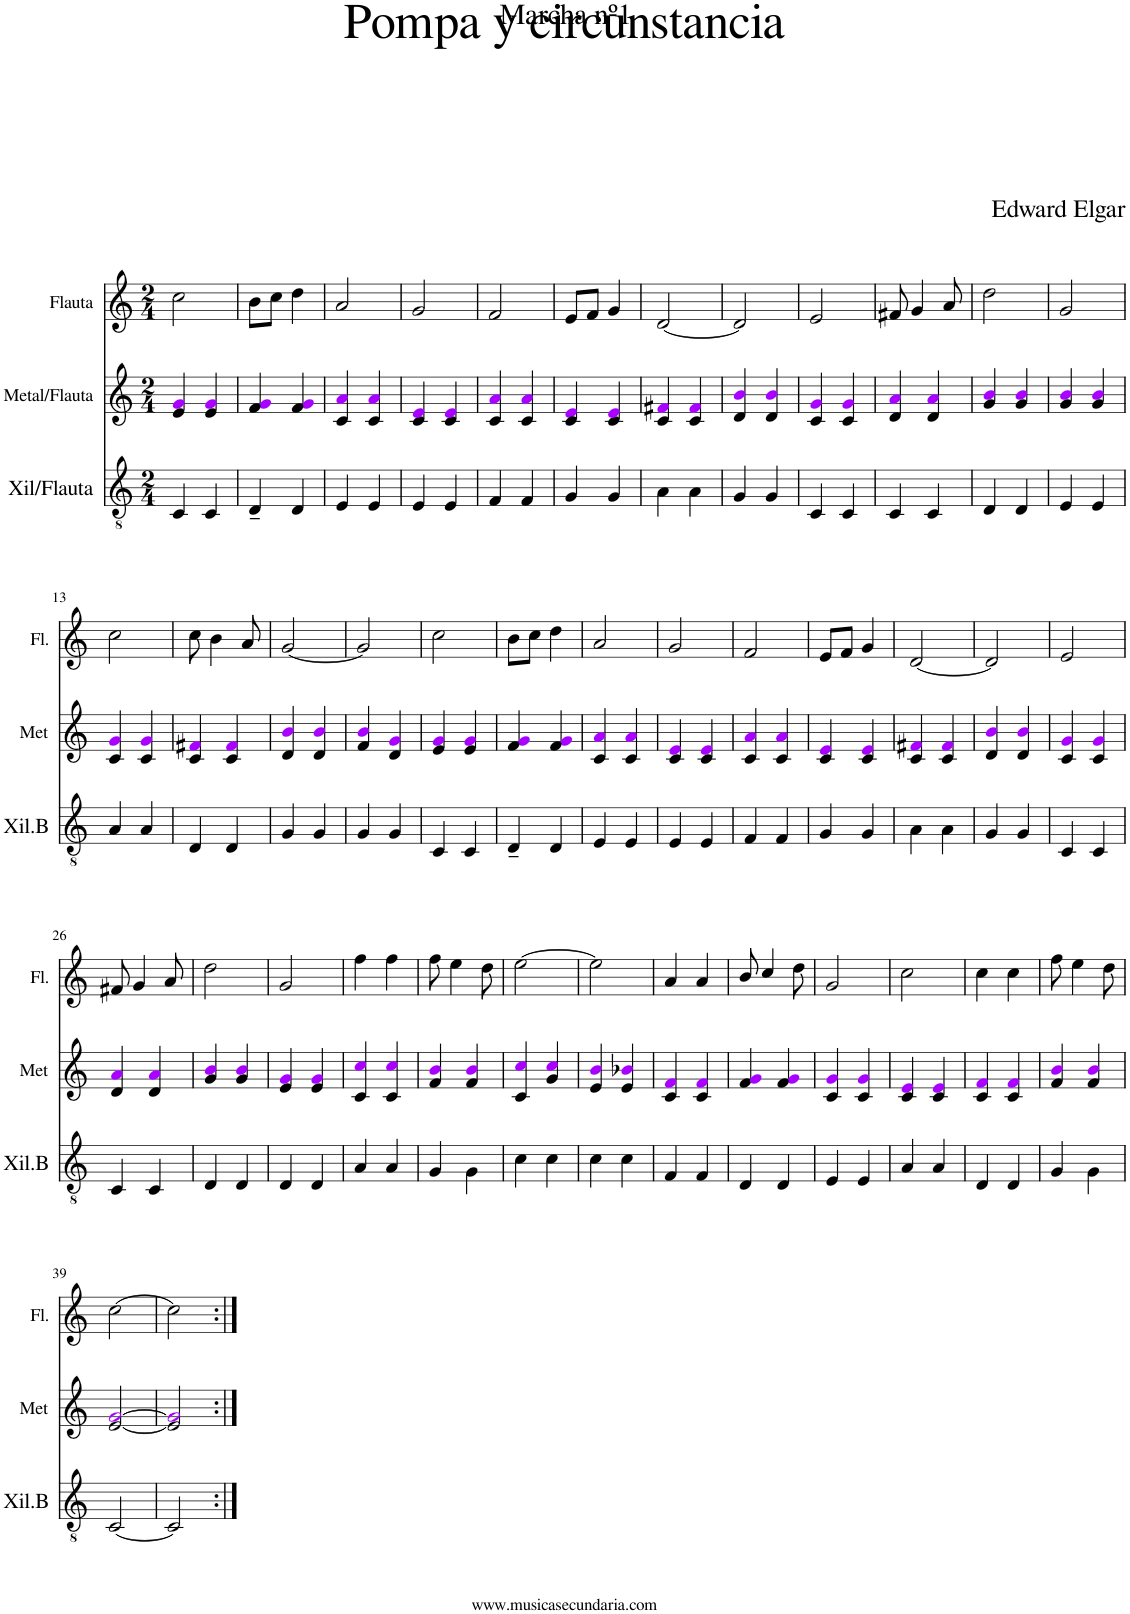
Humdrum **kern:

**kern	**kern	**kern
*part3	*part2	*part1
*staff3	*staff2	*staff1
*I"Xil/Flauta	*I"Metal/Flauta	*I"Flauta
*	*I'Met	*I'Fl.
*clefGv2	*clefG2	*clefG2
*k[]	*k[]	*k[]
*M2/4	*M2/4	*M2/4
=1	=1	=1
4C/	4e/ 4gi/	2cc\
4C/	4e/ 4gi/	.
=2	=2	=2
4D~/	4f/ 4gi/	8b\L
.	.	8cc\J
4D/	4f/ 4gi/	4dd\
=3	=3	=3
4E/	4c/ 4ai/	2a/
4E/	4c/ 4ai/	.
=4	=4	=4
4E/	4c/ 4ei/	2g/
4E/	4c/ 4ei/	.
=5	=5	=5
4F/	4c/ 4ai/	2f/
4F/	4c/ 4ai/	.
=6	=6	=6
4G/	4c/ 4ei/	8e/L
.	.	8f/J
4G/	4c/ 4ei/	4g/
=7	=7	=7
4A\	4c/ 4f#Xi/	[2d/
4A\	4c/ 4f#i/	.
=8	=8	=8
4G/	4d/ 4bi/	2d/]
4G/	4d/ 4bi/	.
=9	=9	=9
4C/	4c/ 4gi/	2e/
4C/	4c/ 4gi/	.
=10	=10	=10
4C/	4d/ 4ai/	8f#X/
.	.	4g/
4C/	4d/ 4ai/	.
.	.	8a/
=11	=11	=11
4D/	4g/ 4bi/	2dd\
4D/	4g/ 4bi/	.
=12	=12	=12
4E/	4g/ 4bi/	2g/
4E/	4g/ 4bi/	.
!!LO:LB:g=z
=13	=13	=13
4A/	4c/ 4gi/	2cc\
4A/	4c/ 4gi/	.
=14	=14	=14
4D/	4c/ 4f#Xi/	8cc\
.	.	4b\
4D/	4c/ 4f#i/	.
.	.	8a/
=15	=15	=15
4G/	4d/ 4bi/	[2g/
4G/	4d/ 4bi/	.
=16	=16	=16
4G/	4f/ 4bi/	2g/]
4G/	4d/ 4gi/	.
=17	=17	=17
4C/	4e/ 4gi/	2cc\
4C/	4e/ 4gi/	.
=18	=18	=18
4D~/	4f/ 4gi/	8b\L
.	.	8cc\J
4D/	4f/ 4gi/	4dd\
=19	=19	=19
4E/	4c/ 4ai/	2a/
4E/	4c/ 4ai/	.
=20	=20	=20
4E/	4c/ 4ei/	2g/
4E/	4c/ 4ei/	.
=21	=21	=21
4F/	4c/ 4ai/	2f/
4F/	4c/ 4ai/	.
=22	=22	=22
4G/	4c/ 4ei/	8e/L
.	.	8f/J
4G/	4c/ 4ei/	4g/
=23	=23	=23
4A\	4c/ 4f#Xi/	[2d/
4A\	4c/ 4f#i/	.
=24	=24	=24
4G/	4d/ 4bi/	2d/]
4G/	4d/ 4bi/	.
=25	=25	=25
4C/	4c/ 4gi/	2e/
4C/	4c/ 4gi/	.
!!LO:LB:g=z
=26	=26	=26
4C/	4d/ 4ai/	8f#X/
.	.	4g/
4C/	4d/ 4ai/	.
.	.	8a/
=27	=27	=27
4D/	4g/ 4bi/	2dd\
4D/	4g/ 4bi/	.
=28	=28	=28
4D/	4e/ 4gi/	2g/
4D/	4e/ 4gi/	.
=29	=29	=29
4A/	4c/ 4cci/	4ff\
4A/	4c/ 4cci/	4ff\
=30	=30	=30
4G/	4f/ 4bi/	8ff\
.	.	4ee\
4G\	4f/ 4bi/	.
.	.	8dd\
=31	=31	=31
4c\	4c/ 4cci/	[2ee\
4c\	4g/ 4cci/	.
=32	=32	=32
4c\	4e/ 4bi/	2ee\]
4c\	4e/ 4b-Xi/	.
=33	=33	=33
4F/	4c/ 4fi/	4a/
4F/	4c/ 4fi/	4a/
=34	=34	=34
4D/	4f/ 4gi/	8b/
.	.	4cc/
4D/	4f/ 4gi/	.
.	.	8dd\
=35	=35	=35
4E/	4c/ 4gi/	2g/
4E/	4c/ 4gi/	.
=36	=36	=36
4A/	4c/ 4ei/	2cc\
4A/	4c/ 4ei/	.
=37	=37	=37
4D/	4c/ 4fi/	4cc\
4D/	4c/ 4fi/	4cc\
=38	=38	=38
4G/	4f/ 4bi/	8ff\
.	.	4ee\
4G\	4f/ 4bi/	.
.	.	8dd\
!!LO:LB:g=z
=39	=39	=39
[2C/	[2e/ [2gi/	[2cc\
=40	=40	=40
2C/]	2e/] 2gi/]	2cc\]
=:|!	=:|!	=:|!
*-	*-	*-
